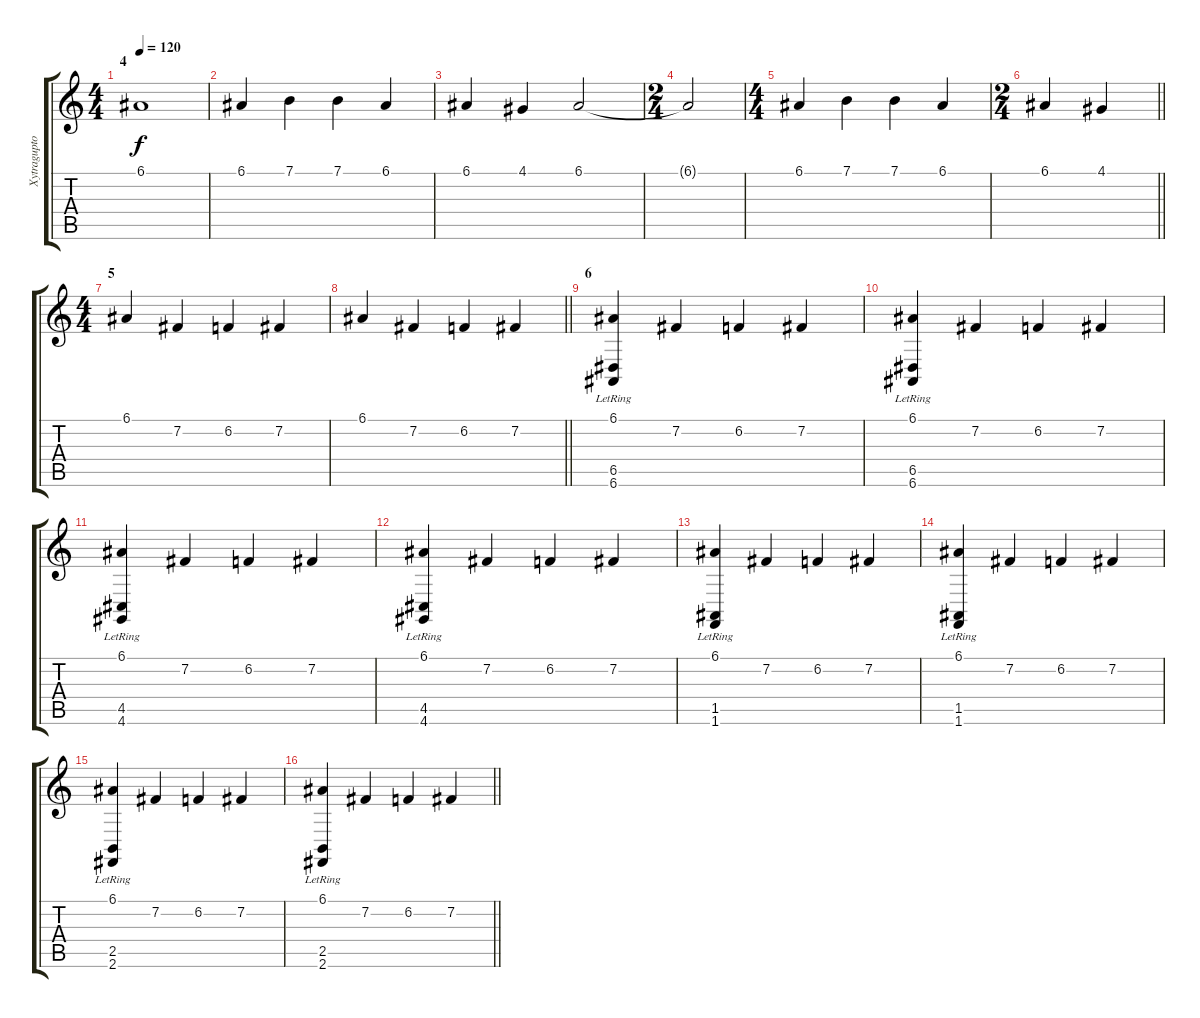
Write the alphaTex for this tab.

\track ("Xytraguptor-Choir" "Xytragupto") {instrument pad4choir}
\staff {score tabs}
\tuning (E4 B3 G3 D3 A2 E2) {hide}
\ts (4 4)
\section ("" "4")
\tempo 120
\clef g2
\ks c
6.1.1{dy f} |
6.1.4 7.1.4 7.1.4 6.1.4 |
6.1.4 4.1.4 6.1.2 |
\ts (2 4)
6.1{t}.2 |
\ts (4 4)
6.1.4 7.1.4 7.1.4 6.1.4 |
\ts (2 4)
\barLineRight lightlight
6.1.4 4.1.4 |
\ts (4 4)
\section ("" "5")
6.1.4 7.2.4 6.2.4 7.2.4 |
\barLineRight lightlight
6.1.4 7.2.4 6.2.4 7.2.4 |
\section ("" "6")
(6.1 6.5{lr} 6.6{lr}).4 7.2.4 6.2.4 7.2.4 |
(6.1 6.5{lr} 6.6{lr}).4 7.2.4 6.2.4 7.2.4 |
(6.1 4.5{lr} 4.6{lr}).4 7.2.4 6.2.4 7.2.4 |
(6.1 4.5{lr} 4.6{lr}).4 7.2.4 6.2.4 7.2.4 |
(6.1 1.5{lr} 1.6{lr}).4 7.2.4 6.2.4 7.2.4 |
(6.1 1.5{lr} 1.6{lr}).4 7.2.4 6.2.4 7.2.4 |
(6.1 2.5{lr} 2.6{lr}).4 7.2.4 6.2.4 7.2.4 |
\barLineRight lightlight
(6.1 2.5{lr} 2.6{lr}).4 7.2.4 6.2.4 7.2.4
